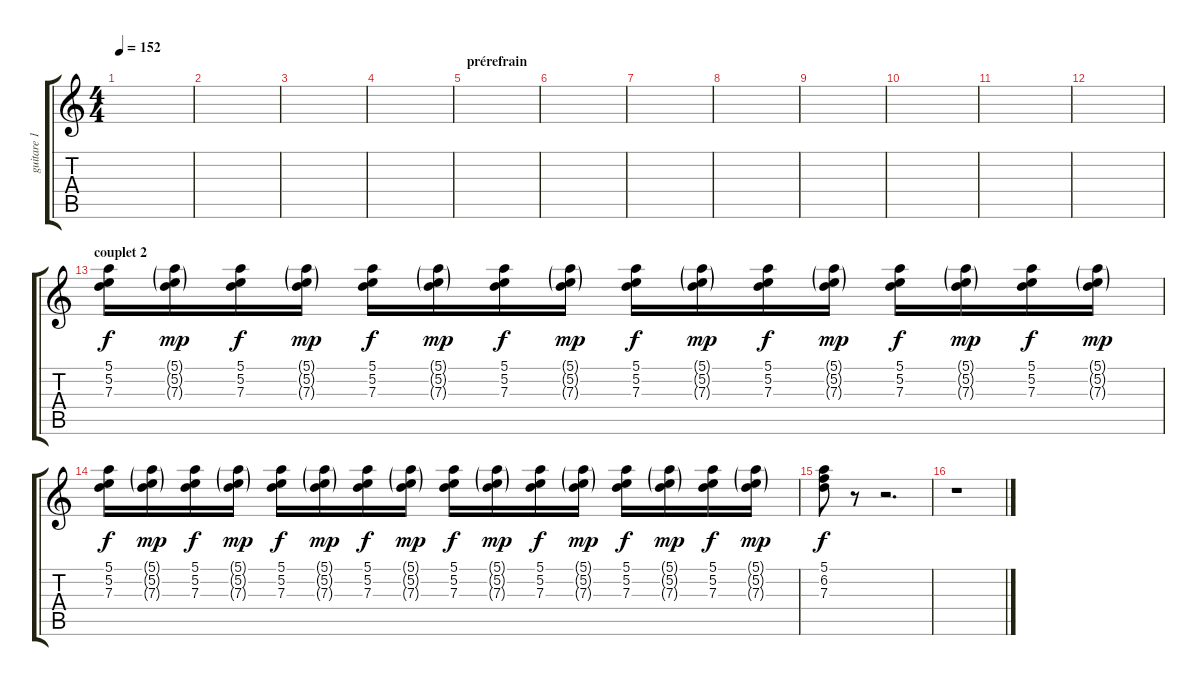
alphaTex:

\track ("guitare 1" "guitare 1") {instrument distortionguitar}
\staff {score tabs}
\tuning (E4 B3 G3 D3 A2 E2) {hide}
\ts (4 4)
\tempo 152
\clef g2
\ks c
|
|
|
|
\section ("" "prérefrain")
|
|
|
|
|
|
|
|
\section ("" "couplet 2")
(5.1 5.2 7.3).16 (5.1{g} 5.2{g} 7.3{g}).16{dy mp} (5.1 5.2 7.3).16{dy f} (5.1{g} 5.2{g} 7.3{g}).16{dy mp} (5.1 5.2 7.3).16{dy f} (5.1{g} 5.2{g} 7.3{g}).16{dy mp} (5.1 5.2 7.3).16{dy f} (5.1{g} 5.2{g} 7.3{g}).16{dy mp} (5.1 5.2 7.3).16{dy f} (5.1{g} 5.2{g} 7.3{g}).16{dy mp} (5.1 5.2 7.3).16{dy f} (5.1{g} 5.2{g} 7.3{g}).16{dy mp} (5.1 5.2 7.3).16{dy f} (5.1{g} 5.2{g} 7.3{g}).16{dy mp} (5.1 5.2 7.3).16{dy f} (5.1{g} 5.2{g} 7.3{g}).16{dy mp} |
(5.1 5.2 7.3).16{dy f} (5.1{g} 5.2{g} 7.3{g}).16{dy mp} (5.1 5.2 7.3).16{dy f} (5.1{g} 5.2{g} 7.3{g}).16{dy mp} (5.1 5.2 7.3).16{dy f} (5.1{g} 5.2{g} 7.3{g}).16{dy mp} (5.1 5.2 7.3).16{dy f} (5.1{g} 5.2{g} 7.3{g}).16{dy mp} (5.1 5.2 7.3).16{dy f} (5.1{g} 5.2{g} 7.3{g}).16{dy mp} (5.1 5.2 7.3).16{dy f} (5.1{g} 5.2{g} 7.3{g}).16{dy mp} (5.1 5.2 7.3).16{dy f} (5.1{g} 5.2{g} 7.3{g}).16{dy mp} (5.1 5.2 7.3).16{dy f} (5.1{g} 5.2{g} 7.3{g}).16{dy mp} |
(5.1 6.2 7.3).8{dy f} r.8 r.2{d} |
r.1
